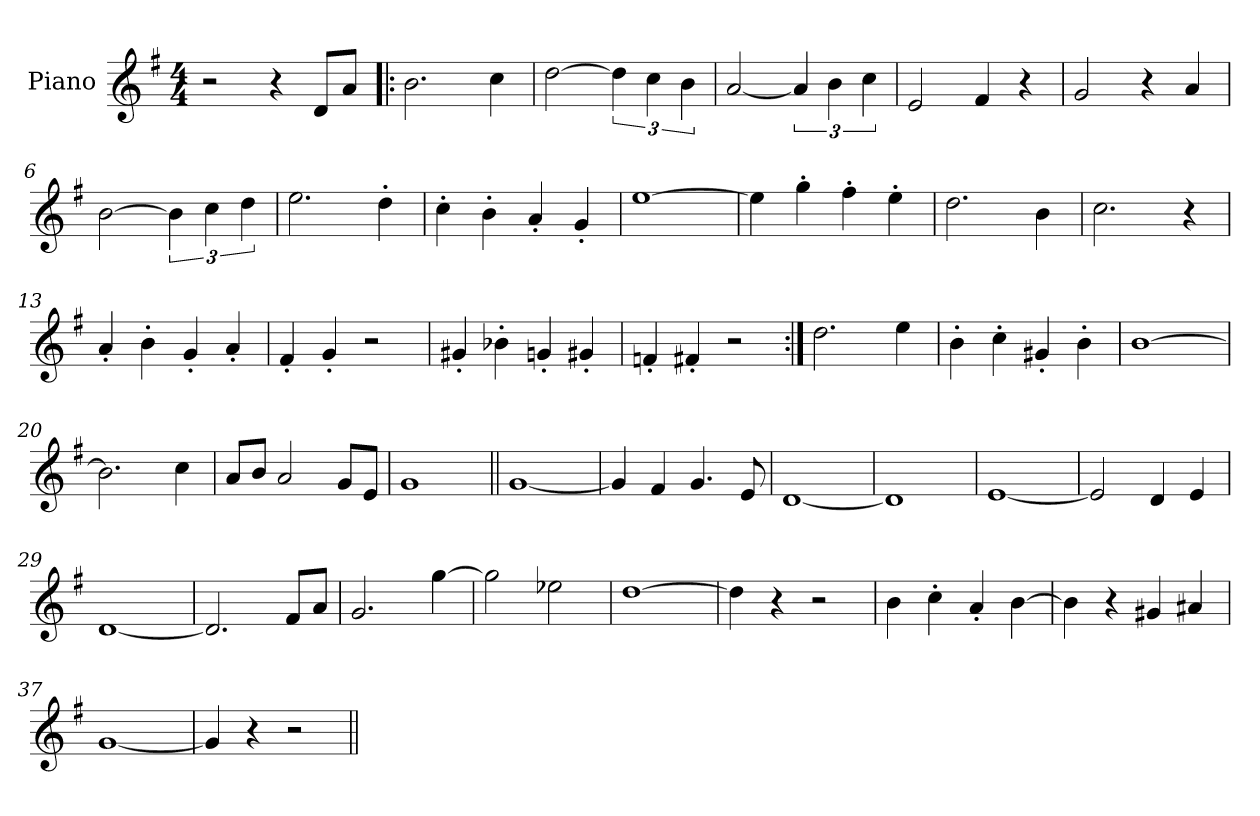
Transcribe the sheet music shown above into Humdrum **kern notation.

**kern
*part1
*staff1
*I"Piano
*I'Pno
*clefG2
*k[f#]
*G:
*M4/4
=
2r
4r
8d/L
8a/J
=1!|:
2.b\
4cc\
=2
[2dd\
6dd\]
6cc\
6b\
=3
[2a/
6a/]
6b\
6cc\
!!LO:LB:g=z
=4
2e/
4f#/
4r
=5
2g/
4r
4a/
=6
[2b\
6b\]
6cc\
6dd\
=7
2.ee\
4dd'\
!!LO:LB:g=z
=8
4cc'\
4b'\
4a'/
4g'/
=9
[1ee
=10
4ee\]
4gg'\
4ff#'\
4ee'\
=11
2.dd\
4b\
!!LO:LB:g=z
=12
2.cc\
4r
=13
4a'/
4b'\
4g'/
4a'/
=14
4f#'/
4g'/
2r
=15
4g#X'/
4b-X'\
4gn'/
4g#X'/
!!LO:LB:g=z
=16
4fn'/
4f#X'/
2r
=17:|!
2.dd\
4ee\
=18
4b'\
4cc'\
4g#X'/
4b'\
=19
[1b
!!LO:LB:g=z
=20
2.b\]
4cc\
=21
8a/L
8b/J
2a/
8g/L
8e/J
=22
1g
=23||
[1g
!!LO:LB:g=z
=24
4g/]
4f#/
4.g/
8e/
=25
[1d
=26
1d]
=27
[1e
!!LO:LB:g=z
=28
2e/]
4d/
4e/
=29
[1d
=30
2.d/]
8f#/L
8a/J
=31
2.g/
[4gg\
!!LO:LB:g=z
=32
2gg\]
2ee-X\
=33
[1dd
=34
4dd\]
4r
2r
=35
4b\
4cc'\
4a'/
[4b\
!!LO:LB:g=z
=36
4b\]
4r
4g#X/
4a#X/
=37
[1g
=38
4g/]
4r
2r
=||
*-
